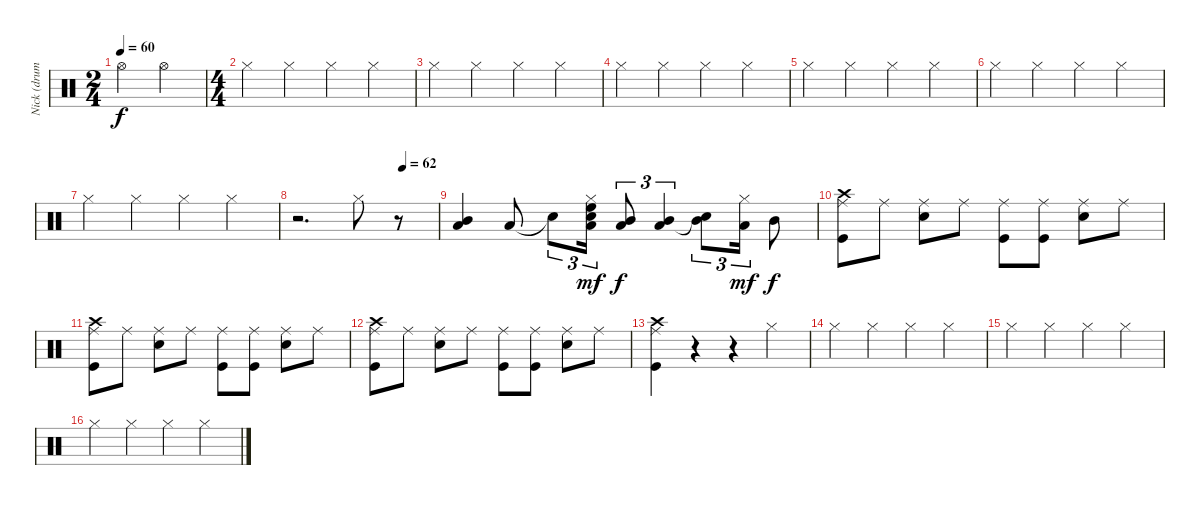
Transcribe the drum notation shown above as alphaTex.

\track ("Nick (drums)" "Nick (drum") {instrument percussion}
\staff {score}
\articulation defaults
\ts (2 4)
\tempo 60
\clef neutral
\ks c "Hi-Hat (open)".4{dy f} "Hi-Hat (open)".4
|
\ts (4 4)
"Hi-Hat (closed)".4 "Hi-Hat (closed)".4 "Hi-Hat (closed)".4 "Hi-Hat (closed)".4 |
"Hi-Hat (closed)".4 "Hi-Hat (closed)".4 "Hi-Hat (closed)".4 "Hi-Hat (closed)".4 |
"Hi-Hat (closed)".4 "Hi-Hat (closed)".4 "Hi-Hat (closed)".4 "Hi-Hat (closed)".4 |
"Hi-Hat (closed)".4 "Hi-Hat (closed)".4 "Hi-Hat (closed)".4 "Hi-Hat (closed)".4 |
"Hi-Hat (closed)".4 "Hi-Hat (closed)".4 "Hi-Hat (closed)".4 "Hi-Hat (closed)".4 |
"Hi-Hat (closed)".4 "Hi-Hat (closed)".4 "Hi-Hat (closed)".4 "Hi-Hat (closed)".4 |
\tempo (62 0.75)
r.2{d} "Hi-Hat (closed)".8 r.8 |
("Mid Tom (hit)" "Low Tom (hit)").4 "Low Floor Tom (hit)".8 "Snare (hit)"{t}.8{tu (3 2)} ("Hi-Hat (closed)" "Low Floor Tom (hit)" "High Floor Tom (hit)" "Snare (hit)").16{tu (3 2) dy mf} ("Mid Tom (hit)" "Low Tom (hit)").8{tu (3 2) dy f} ("Mid Tom (hit)" "Low Tom (hit)").4{tu (3 2)} ("Mid Tom (hit)" "Snare (hit)"{t}).8{tu (3 2)} ("Hi-Hat (closed)" "Low Floor Tom (hit)").16{tu (3 2) dy mf} "Mid Tom (hit)".8{dy f} |
("Crash high (hit)" "Ride (middle)" "Kick (hit)").8 "Ride (middle)".8 ("Ride (middle)" "Electric Snare (hit)").8 "Ride (middle)".8 ("Ride (middle)" "Kick (hit)").8 ("Ride (middle)" "Kick (hit)").8 ("Ride (middle)" "Electric Snare (hit)").8 "Ride (middle)".8 |
("Crash high (hit)" "Ride (middle)" "Kick (hit)").8 "Ride (middle)".8 ("Ride (middle)" "Electric Snare (hit)").8 "Ride (middle)".8 ("Ride (middle)" "Kick (hit)").8 ("Ride (middle)" "Kick (hit)").8 ("Ride (middle)" "Electric Snare (hit)").8 "Ride (middle)".8 |
("Crash high (hit)" "Ride (middle)" "Kick (hit)").8 "Ride (middle)".8 ("Ride (middle)" "Electric Snare (hit)").8 "Ride (middle)".8 ("Ride (middle)" "Kick (hit)").8 ("Ride (middle)" "Kick (hit)").8 ("Ride (middle)" "Electric Snare (hit)").8 "Ride (middle)".8 |
("Crash high (hit)" "Ride (middle)" "Kick (hit)").4 r.4 r.4 "Hi-Hat (closed)".4 |
"Hi-Hat (closed)".4 "Hi-Hat (closed)".4 "Hi-Hat (closed)".4 "Hi-Hat (closed)".4 |
"Hi-Hat (closed)".4 "Hi-Hat (closed)".4 "Hi-Hat (closed)".4 "Hi-Hat (closed)".4 |
"Hi-Hat (closed)".4 "Hi-Hat (closed)".4 "Hi-Hat (closed)".4 "Hi-Hat (closed)".4
